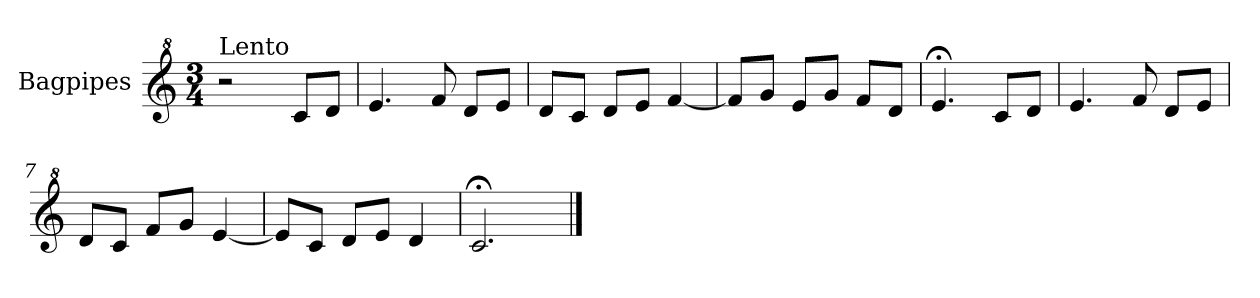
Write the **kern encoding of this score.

**kern
*part1
*staff1
*I"Bagpipes
*I'Bag
*clefG^2
*k[]
*C:
*M3/4
=1
!LO:TX:a:t=Lento
2r
8cc/L
8dd/J
=2
4.ee/
8ff/
8dd/L
8ee/J
=3
8dd/L
8cc/J
8dd/L
8ee/J
[4ff/
=4
8ff/L]
8gg/J
8ee/L
8gg/J
8ff/L
8dd/J
=5
4.ee;</
8cc/L
8dd/J
=6
4.ee/
8ff/
8dd/L
8ee/J
=7
8dd/L
8cc/J
8ff/L
8gg/J
[4ee/
=8
8ee/L]
8cc/J
8dd/L
8ee/J
4dd/
=9
2.cc;</
==
*-
